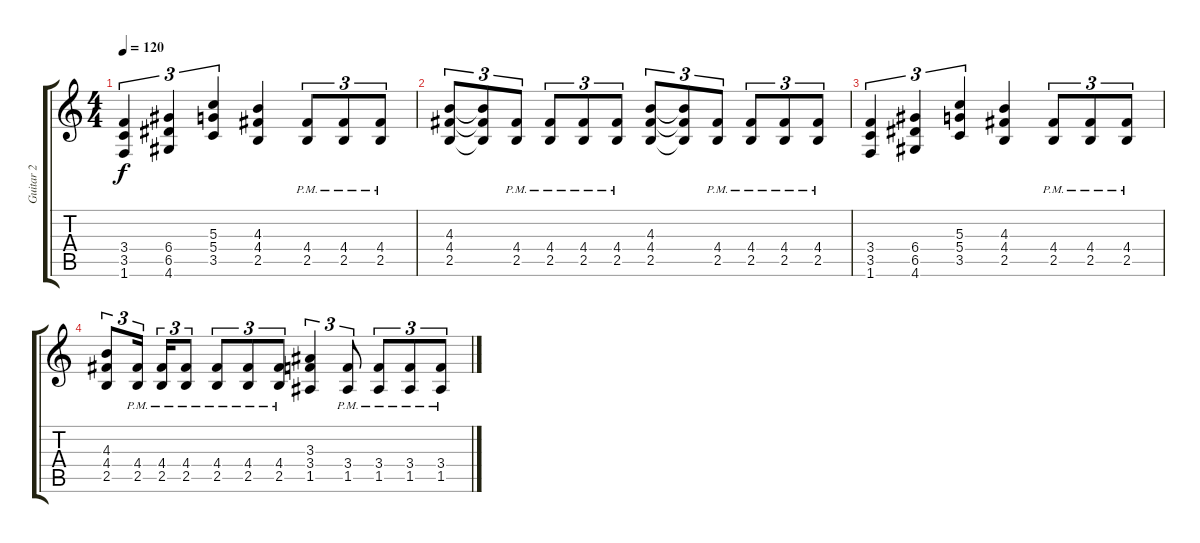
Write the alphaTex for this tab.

\track ("Guitar 2" "Guitar 2") {instrument overdrivenguitar}
\staff {score tabs}
\tuning (E4 B3 G3 D3 A2 E2) {hide}
\ts (4 4)
\tempo 120
\clef g2
\ks c
(3.4 3.5 1.6).4{tu (3 2) dy f} (6.4 6.5 4.6).4{tu (3 2)} (5.3 5.4 3.5).4{tu (3 2)} (4.3 4.4 2.5).4 (4.4{pm} 2.5{pm}).8{tu (3 2)} (4.4{pm} 2.5{pm}).8{tu (3 2)} (4.4{pm} 2.5{pm}).8{tu (3 2)} |
(4.3 4.4 2.5).8{tu (3 2)} (4.3{t} 4.4{t} 2.5{t}).8{tu (3 2)} (4.4{pm} 2.5{pm}).8{tu (3 2)} (4.4{pm} 2.5{pm}).8{tu (3 2)} (4.4{pm} 2.5{pm}).8{tu (3 2)} (4.4{pm} 2.5{pm}).8{tu (3 2)} (4.3 4.4 2.5).8{tu (3 2)} (4.3{t} 4.4{t} 2.5{t}).8{tu (3 2)} (4.4{pm} 2.5{pm}).8{tu (3 2)} (4.4{pm} 2.5{pm}).8{tu (3 2)} (4.4{pm} 2.5{pm}).8{tu (3 2)} (4.4{pm} 2.5{pm}).8{tu (3 2)} |
(3.4 3.5 1.6).4{tu (3 2)} (6.4 6.5 4.6).4{tu (3 2)} (5.3 5.4 3.5).4{tu (3 2)} (4.3 4.4 2.5).4 (4.4{pm} 2.5{pm}).8{tu (3 2)} (4.4{pm} 2.5{pm}).8{tu (3 2)} (4.4{pm} 2.5{pm}).8{tu (3 2)} |
(4.3 4.4 2.5).8{tu (3 2)} (4.4{pm} 2.5{pm}).16{tu (3 2)} (4.4{pm} 2.5{pm}).16{tu (3 2)} (4.4{pm} 2.5{pm}).8{tu (3 2)} (4.4{pm} 2.5{pm}).8{tu (3 2)} (4.4{pm} 2.5{pm}).8{tu (3 2)} (4.4{pm} 2.5{pm}).8{tu (3 2)} (3.3 3.4 1.5).4{tu (3 2)} (3.4{pm} 1.5{pm}).8{tu (3 2)} (3.4{pm} 1.5{pm}).8{tu (3 2)} (3.4{pm} 1.5{pm}).8{tu (3 2)} (3.4{pm} 1.5{pm}).8{tu (3 2)}
